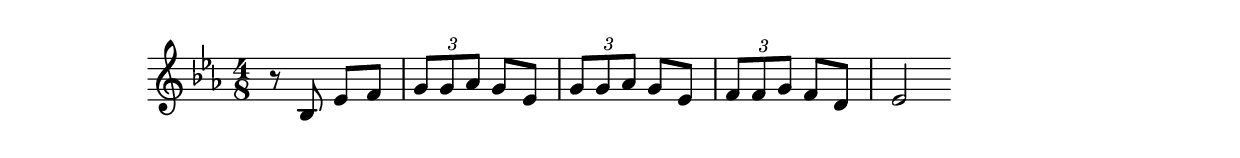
\version "2.14.0"
%{\header {
  title = "Carmela (Mexico)"
  composer = "anonymous"
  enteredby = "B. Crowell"
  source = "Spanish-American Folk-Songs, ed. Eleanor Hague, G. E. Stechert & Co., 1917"
}%}
\score{{\key es \major
\time 4/8
%{\tempo 8=110
%}\relative bes {
  r8 bes es f | \times 2/3 {g g as} g es | \times 2/3 {g g as} g es | \times 2/3 {f f g} f d | es2 \bar ":|"
}

}}